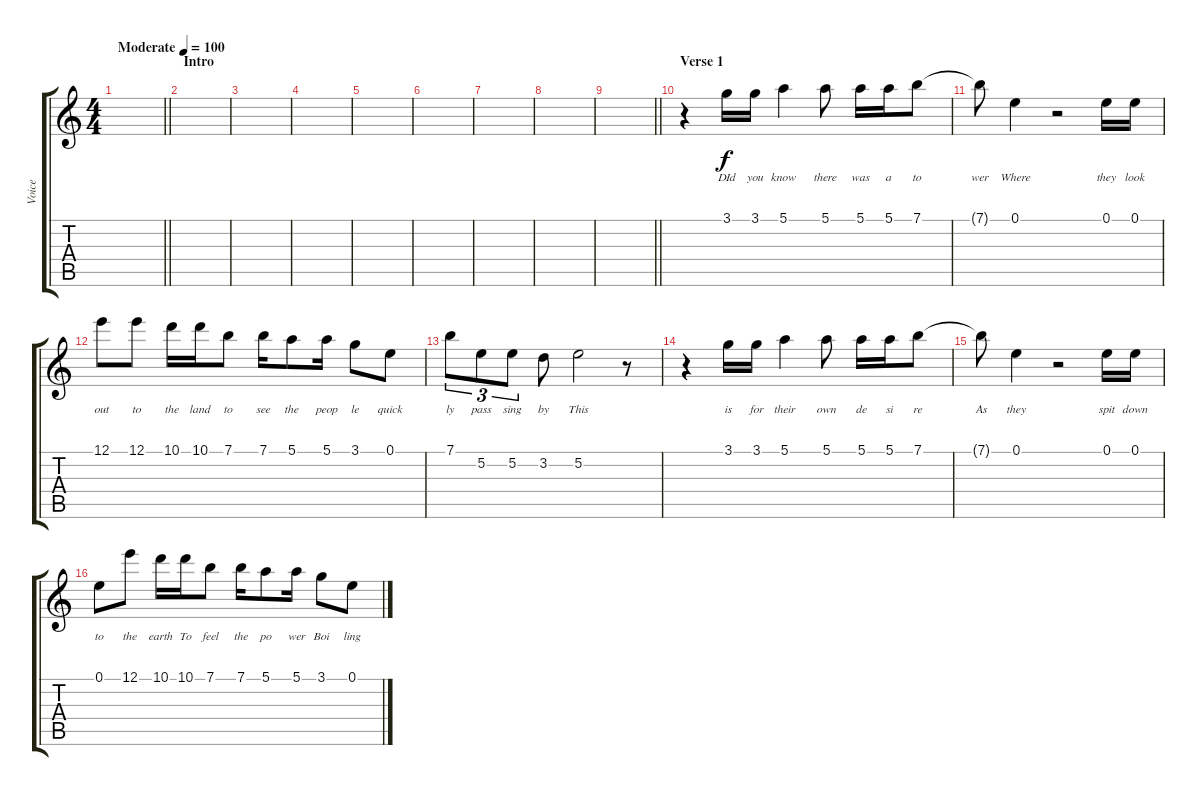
\track ("Voice" "Voice") {instrument acousticguitarsteel}
\staff {score tabs}
\tuning (E4 B3 G3 D3 A2 E2) {hide}
\ts (4 4)
\tempo (100 "Moderate")
\clef g2
\barLineRight lightlight
\ks c
|
\section ("" "Intro")
|
|
|
|
|
|
|
\barLineRight lightlight
|
\section ("" "Verse 1")
r.4 3.1.16{lyrics (0 "DId") lyrics (1 "") lyrics (2 "") lyrics (3 "") lyrics (4 "")} 3.1.16{lyrics (0 "you") lyrics (1 "") lyrics (2 "") lyrics (3 "") lyrics (4 "")} 5.1.4{lyrics (0 "know") lyrics (1 "") lyrics (2 "") lyrics (3 "") lyrics (4 "")} 5.1.8{lyrics (0 "there") lyrics (1 "") lyrics (2 "") lyrics (3 "") lyrics (4 "")} 5.1.16{lyrics (0 "was") lyrics (1 "") lyrics (2 "") lyrics (3 "") lyrics (4 "")} 5.1.16{lyrics (0 "a") lyrics (1 "") lyrics (2 "") lyrics (3 "") lyrics (4 "")} 7.1.8{lyrics (0 "to") lyrics (1 "") lyrics (2 "") lyrics (3 "") lyrics (4 "")} |
7.1{t}.8{lyrics (0 "wer") lyrics (1 "") lyrics (2 "") lyrics (3 "") lyrics (4 "")} 0.1.4{lyrics (0 "Where") lyrics (1 "") lyrics (2 "") lyrics (3 "") lyrics (4 "")} r.2 0.1.16{lyrics (0 "they") lyrics (1 "") lyrics (2 "") lyrics (3 "") lyrics (4 "")} 0.1.16{lyrics (0 "look") lyrics (1 "") lyrics (2 "") lyrics (3 "") lyrics (4 "")} |
12.1.8{lyrics (0 "out") lyrics (1 "") lyrics (2 "") lyrics (3 "") lyrics (4 "")} 12.1.8{lyrics (0 "to") lyrics (1 "") lyrics (2 "") lyrics (3 "") lyrics (4 "")} 10.1.16{lyrics (0 "the") lyrics (1 "") lyrics (2 "") lyrics (3 "") lyrics (4 "")} 10.1.16{lyrics (0 "land") lyrics (1 "") lyrics (2 "") lyrics (3 "") lyrics (4 "")} 7.1.8{lyrics (0 "to") lyrics (1 "") lyrics (2 "") lyrics (3 "") lyrics (4 "")} 7.1.16{lyrics (0 "see") lyrics (1 "") lyrics (2 "") lyrics (3 "") lyrics (4 "")} 5.1.8{lyrics (0 "the") lyrics (1 "") lyrics (2 "") lyrics (3 "") lyrics (4 "")} 5.1.16{lyrics (0 "peop") lyrics (1 "") lyrics (2 "") lyrics (3 "") lyrics (4 "")} 3.1.8{lyrics (0 "le") lyrics (1 "") lyrics (2 "") lyrics (3 "") lyrics (4 "")} 0.1.8{lyrics (0 "quick") lyrics (1 "") lyrics (2 "") lyrics (3 "") lyrics (4 "")} |
7.1.8{tu (3 2) lyrics (0 "ly") lyrics (1 "") lyrics (2 "") lyrics (3 "") lyrics (4 "")} 5.2.8{tu (3 2) lyrics (0 "pass") lyrics (1 "") lyrics (2 "") lyrics (3 "") lyrics (4 "")} 5.2.8{tu (3 2) lyrics (0 "sing") lyrics (1 "") lyrics (2 "") lyrics (3 "") lyrics (4 "")} 3.2.8{lyrics (0 "by") lyrics (1 "") lyrics (2 "") lyrics (3 "") lyrics (4 "")} 5.2.2{lyrics (0 "This") lyrics (1 "") lyrics (2 "") lyrics (3 "") lyrics (4 "")} r.8 |
r.4 3.1.16{lyrics (0 "is") lyrics (1 "") lyrics (2 "") lyrics (3 "") lyrics (4 "")} 3.1.16{lyrics (0 "for") lyrics (1 "") lyrics (2 "") lyrics (3 "") lyrics (4 "")} 5.1.4{lyrics (0 "their") lyrics (1 "") lyrics (2 "") lyrics (3 "") lyrics (4 "")} 5.1.8{lyrics (0 "own") lyrics (1 "") lyrics (2 "") lyrics (3 "") lyrics (4 "")} 5.1.16{lyrics (0 "de") lyrics (1 "") lyrics (2 "") lyrics (3 "") lyrics (4 "")} 5.1.16{lyrics (0 "si") lyrics (1 "") lyrics (2 "") lyrics (3 "") lyrics (4 "")} 7.1.8{lyrics (0 "re") lyrics (1 "") lyrics (2 "") lyrics (3 "") lyrics (4 "")} |
7.1{t}.8{lyrics (0 "As") lyrics (1 "") lyrics (2 "") lyrics (3 "") lyrics (4 "")} 0.1.4{lyrics (0 "they") lyrics (1 "") lyrics (2 "") lyrics (3 "") lyrics (4 "")} r.2 0.1.16{lyrics (0 "spit") lyrics (1 "") lyrics (2 "") lyrics (3 "") lyrics (4 "")} 0.1.16{lyrics (0 "down") lyrics (1 "") lyrics (2 "") lyrics (3 "") lyrics (4 "")} |
0.1.8{lyrics (0 "to") lyrics (1 "") lyrics (2 "") lyrics (3 "") lyrics (4 "")} 12.1.8{lyrics (0 "the") lyrics (1 "") lyrics (2 "") lyrics (3 "") lyrics (4 "")} 10.1.16{lyrics (0 "earth") lyrics (1 "") lyrics (2 "") lyrics (3 "") lyrics (4 "")} 10.1.16{lyrics (0 "To") lyrics (1 "") lyrics (2 "") lyrics (3 "") lyrics (4 "")} 7.1.8{lyrics (0 "feel") lyrics (1 "") lyrics (2 "") lyrics (3 "") lyrics (4 "")} 7.1.16{lyrics (0 "the") lyrics (1 "") lyrics (2 "") lyrics (3 "") lyrics (4 "")} 5.1.8{lyrics (0 "po") lyrics (1 "") lyrics (2 "") lyrics (3 "") lyrics (4 "")} 5.1.16{lyrics (0 "wer") lyrics (1 "") lyrics (2 "") lyrics (3 "") lyrics (4 "")} 3.1.8{lyrics (0 "Boi") lyrics (1 "") lyrics (2 "") lyrics (3 "") lyrics (4 "")} 0.1.8{lyrics (0 "ling") lyrics (1 "") lyrics (2 "") lyrics (3 "") lyrics (4 "")}
